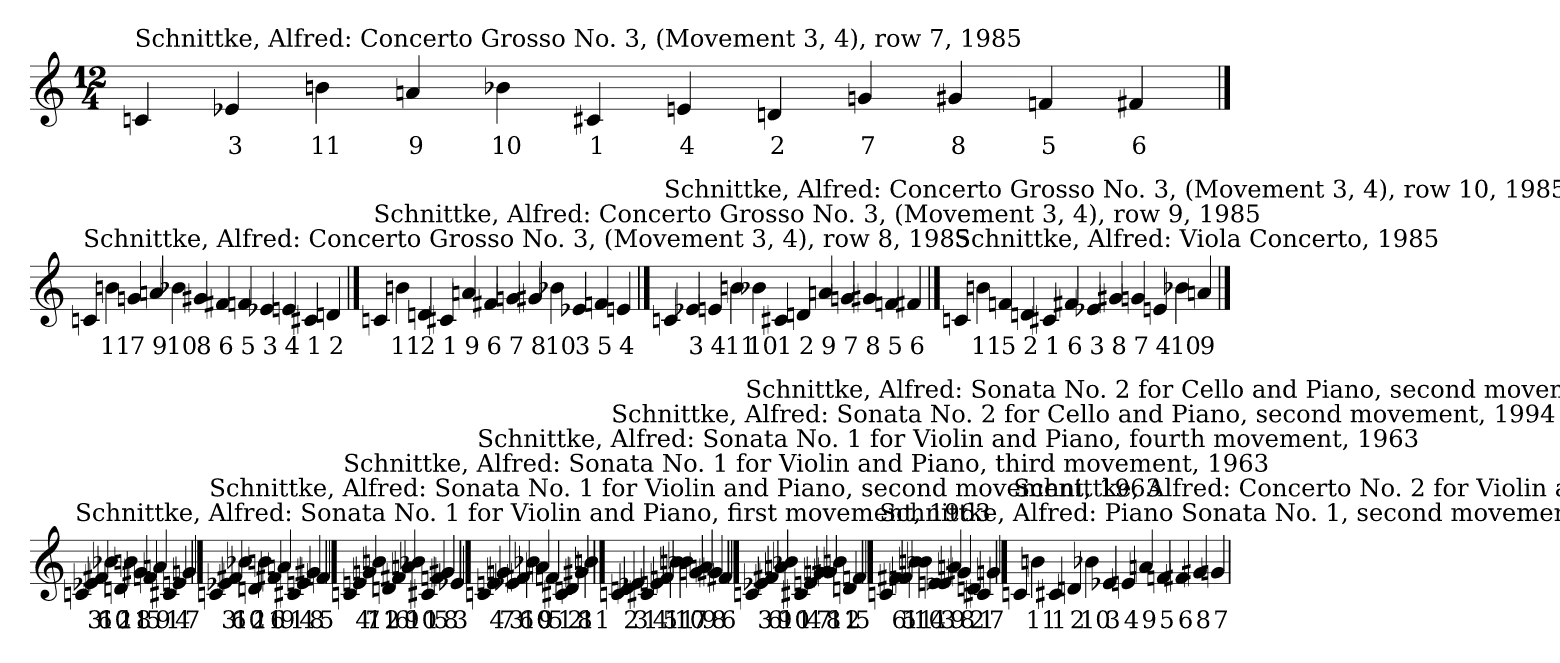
**kern	**text
*part1	*part1
*staff1	*staff1
!!LO:LB:g=z
*M12/4	*
==404	==404
!LO:TX:t=Schnittke, Alfred&colon; Concerto Grosso No. 3, (Movement 3, 4), row 7, 1985	!
4cn	.
4e-X	3
4bn	11
4an	9
4b-X	10
4c#X	1
4en	4
4dn	2
4gn	7
4g#X	8
4fn	5
4f#X	6
!!LO:LB:g=z
==405	==405
!LO:TX:t=Schnittke, Alfred&colon; Concerto Grosso No. 3, (Movement 3, 4), row 8, 1985	!
4cn	.
4bn	11
4gn	7
4an	9
4b-X	10
4g#X	8
4f#X	6
4fn	5
4e-X	3
4en	4
4c#X	1
4dn	2
!!LO:LB:g=z
==406	==406
!LO:TX:t=Schnittke, Alfred&colon; Concerto Grosso No. 3, (Movement 3, 4), row 9, 1985	!
4cn	.
4bn	11
4dn	2
4c#X	1
4an	9
4f#X	6
4gn	7
4g#X	8
4b-X	10
4e-X	3
4fn	5
4en	4
!!LO:LB:g=z
==407	==407
!LO:TX:t=Schnittke, Alfred&colon; Concerto Grosso No. 3, (Movement 3, 4), row 10, 1985	!
4cn	.
4e-X	3
4en	4
4bn	11
4b-X	10
4c#X	1
4dn	2
4an	9
4gn	7
4g#X	8
4fn	5
4f#X	6
!!LO:LB:g=z
==408	==408
!LO:TX:t=Schnittke, Alfred&colon; Viola Concerto, 1985	!
4cn	.
4bn	11
4fn	5
4dn	2
4c#X	1
4f#X	6
4e-X	3
4g#X	8
4gn	7
4en	4
4b-X	10
4an	9
!!LO:LB:g=z
==409	==409
!LO:TX:t=Schnittke, Alfred&colon; Sonata No. 1 for Violin and Piano, first movement, 1963	!
4cn	.
4e-X	3
4f#X	6
4b-X	10
4dn	2
4bn	11
4g#X	8
4fn	5
4an	9
4c#X	1
4en	4
4gn	7
!!LO:LB:g=z
==410	==410
!LO:TX:t=Schnittke, Alfred&colon; Sonata No. 1 for Violin and Piano, second movement, 1963	!
4cn	.
4e-X	3
4f#X	6
4b-X	10
4dn	2
4bn	11
4f#X	6
4an	9
4c#X	1
4en	4
4g#X	8
4fn	5
!!LO:LB:g=z
==411	==411
!LO:TX:t=Schnittke, Alfred&colon; Sonata No. 1 for Violin and Piano, third movement, 1963	!
4cn	.
4en	4
4gn	7
4bn	11
4dn	2
4f#X	6
4an	9
4b-X	10
4c#X	1
4fn	5
4g#X	8
4e-X	3
!!LO:LB:g=z
==412	==412
!LO:TX:t=Schnittke, Alfred&colon; Sonata No. 1 for Violin and Piano, fourth movement, 1963	!
4cn	.
4en	4
4gn	7
4e-X	3
4f#X	6
4b-X	10
4an	9
4fn	5
4c#X	1
4dn	2
4g#X	8
4bn	11
!!LO:LB:g=z
==413	==413
!LO:TX:t=Schnittke, Alfred&colon; Sonata No. 2 for Cello and Piano, second movement, 1994	!
4cn	.
4dn	2
4e-X	3
4c#X	1
4en	4
4fn	5
4bn	11
4b-X	10
4gn	7
4an	9
4g#X	8
4f#X	6
!!LO:LB:g=z
==414	==414
!LO:TX:t=Schnittke, Alfred&colon; Sonata No. 2 for Cello and Piano, second movement, new row, 1994	!
4cn	.
4e-X	3
4f#X	6
4an	9
4b-X	10
4c#X	1
4en	4
4gn	7
4g#X	8
4bn	11
4dn	2
4fn	5
!!LO:LB:g=z
==415	==415
!LO:TX:t=Schnittke, Alfred&colon; Piano Sonata No. 1, second movement, mm. 72–76, 1987	!
4cn	.
4f#X	6
4fn	5
4bn	11
4b-X	10
4en	4
4e-X	3
4an	9
4g#X	8
4dn	2
4c#X	1
4gn	7
!!LO:LB:g=z
==416	==416
!LO:TX:t=Schnittke, Alfred&colon; Concerto No. 2 for Violin and Chamber Orchestra, 1966	!
4cn	.
4bn	11
4c#X	1
4dn	2
4b-X	10
4e-X	3
4en	4
4an	9
4fn	5
4f#X	6
4g#X	8
4gn	7
=	=
*-	*-
